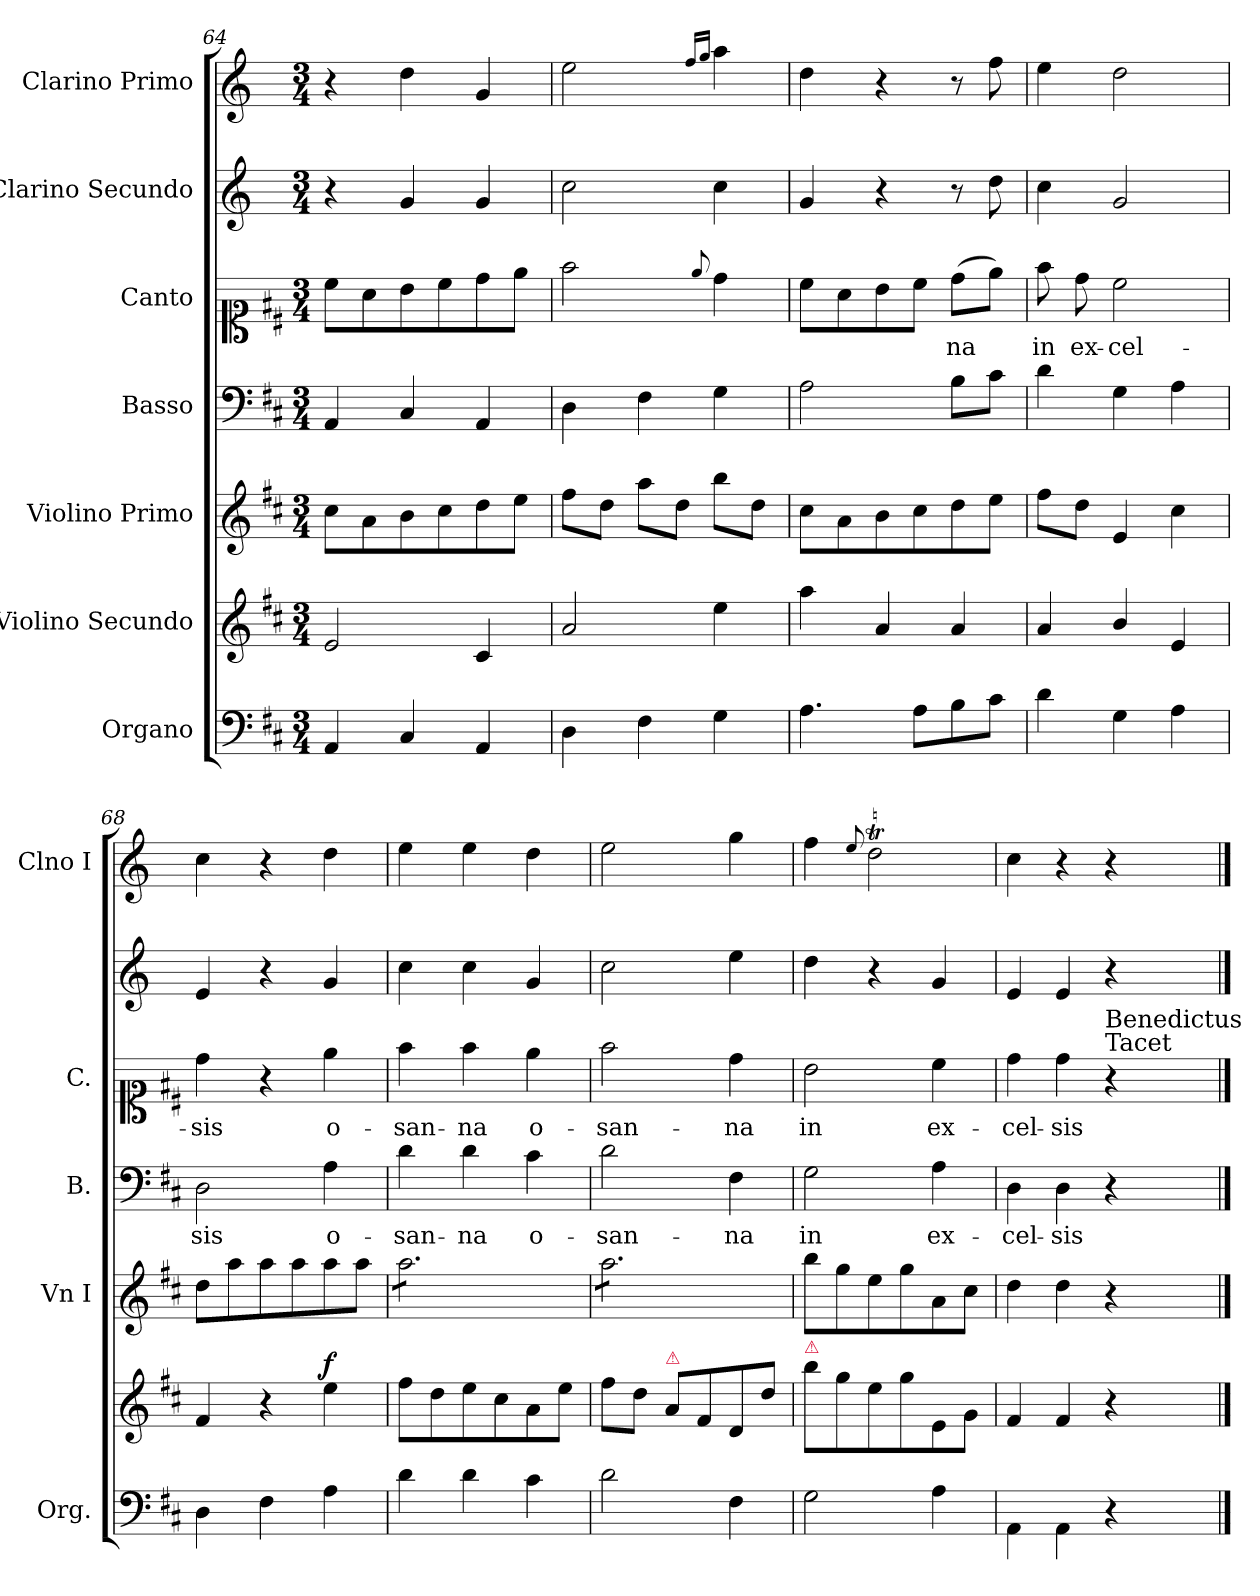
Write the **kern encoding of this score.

**kern	**kern	**dynam	**kern	**dynam	**kern	**text	**dynam	**kern	**text	**dynam	**kern	**dynam	**kern
*part7	*part6	*part6	*part5	*part5	*part4	*part4	*part4	*part3	*part3	*part3	*part2	*part2	*part1
*staff7	*staff6	*staff6	*staff5	*staff5	*staff4	*staff4	*staff4	*staff3	*staff3	*staff3	*staff2	*staff2	*staff1
*I"Organo	*I"Violino Secundo	*	*I"Violino Primo	*	*I"Basso	*	*	*I"Canto	*	*	*I"Clarino Secundo	*	*I"Clarino Primo
*I'Org.	*	*	*I'Vn I	*	*I'B.	*	*	*I'C.	*	*	*	*	*I'Clno I
*clefF4	*clefG2	*	*clefG2	*	*clefF4	*	*	*clefC1	*	*	*clefG2	*	*clefG2
*	*	*	*	*	*	*	*	*	*	*	*ITrd-1c-2	*	*ITrd-1c-2
*k[f#c#]	*k[f#c#]	*	*k[f#c#]	*	*k[f#c#]	*	*	*k[f#c#]	*	*	*k[f#c#]	*	*k[f#c#]
*M3/4	*M3/4	*	*M3/4	*	*M3/4	*	*	*M3/4	*	*	*M3/4	*	*M3/4
=64	=64	=64	=64	=64	=64	=64	=64	=64	=64	=64	=64	=64	=64
4AA/	2e/	.	8cc#\L	.	4AA/	.	.	8cc#\L	.	.	4r	.	4r
.	.	.	8a\	.	.	.	.	8a\	.	.	.	.	.
4C#/	.	.	8b\	.	4C#/	.	.	8b\	.	.	4a/	.	4ee\
.	.	.	8cc#\	.	.	.	.	8cc#\	.	.	.	.	.
4AA/	4c#/	.	8dd\	.	4AA/	.	.	8dd\	.	.	4a/	.	4a/
.	.	.	8ee\J	.	.	.	.	8ee\J	.	.	.	.	.
=65	=65	=65	=65	=65	=65	=65	=65	=65	=65	=65	=65	=65	=65
4D\	2a/	.	8ff#\L	.	4D\	.	.	2ff#\	.	.	2dd\	.	2ff#\
.	.	.	8dd\J	.	.	.	.	.	.	.	.	.	.
4F#\	.	.	8aa\L	.	4F#\	.	.	.	.	.	.	.	.
.	.	.	8dd\J	.	.	.	.	.	.	.	.	.	.
.	.	.	.	.	.	.	.	.	.	.	.	.	16qqgg/LL
.	.	.	.	.	.	.	.	8qqee/	.	.	.	.	16qqaa/JJ
4G\	4ee\	.	8bb\L	.	4G\	.	.	4dd\	.	.	4dd\	.	4bb\
.	.	.	8dd\J	.	.	.	.	.	.	.	.	.	.
=66	=66	=66	=66	=66	=66	=66	=66	=66	=66	=66	=66	=66	=66
4.A\	4aa\	.	8cc#\L	.	2A\	.	.	8cc#\L	.	.	4a/	.	4ee\
.	.	.	8a\	.	.	.	.	8a\	.	.	.	.	.
.	4a/	.	8b\	.	.	.	.	8b\	.	.	4r	.	4r
8A\L	.	.	8cc#\	.	.	.	.	8cc#\J	.	.	.	.	.
8B\	4a/	.	8dd\	.	8B\L	.	.	(8dd\L	-na	.	8r	.	8r
8c#\J	.	.	8ee\J	.	8c#\J	.	.	8ee\J)	.	.	8ee\	.	8gg\
=67	=67	=67	=67	=67	=67	=67	=67	=67	=67	=67	=67	=67	=67
4d\	4a/	.	8ff#\L	.	4d\	.	.	8ff#\	in	.	4dd\	.	4ff#\
.	.	.	8dd\J	.	.	.	.	8dd\	ex-	.	.	.	.
4G\	4b/	.	4e/	.	4G\	.	.	2cc#\	-cel-	.	2a/	.	2ee\
4A\	4e/	.	4cc#\	.	4A\	.	.	.	.	.	.	.	.
=68	=68	=68	=68	=68	=68	=68	=68	=68	=68	=68	=68	=68	=68
!	!	!	!	!LO:DY:a	!	!	!	!	!	!	!	!	!
4D\	4f#/	.	8dd\L	for.	2D\	-sis	.	4dd\	-sis	.	4f#/	.	4dd\
.	.	.	8aa\	.	.	.	.	.	.	.	.	.	.
4F#\	4r	.	8aa\	.	.	.	.	4r	.	.	4r	.	4r
.	.	.	8aa\	.	.	.	.	.	.	.	.	.	.
!	!	!LO:DY:a	!	!	!	!	!LO:DY:a	!	!	!LO:DY:a	!	!LO:DY:a	!
4A\	4ee\	f	8aa\	.	4A\	o-	for	4ee\	o-	for	4a/	for	4ee\
.	.	.	8aa\J	.	.	.	.	.	.	.	.	.	.
=69	=69	=69	=69	=69	=69	=69	=69	=69	=69	=69	=69	=69	=69
*	*	*	*tremolo	*	*	*	*	*	*	*	*	*	*
4d\	8ff#\L	.	8aa\L	.	4d\	-san-	.	4ff#\	-san-	.	4dd\	.	4ff#\
.	8dd\	.	8aa\	.	.	.	.	.	.	.	.	.	.
4d\	8ee\	.	8aa\	.	4d\	-na	.	4ff#\	-na	.	4dd\	.	4ff#\
.	8cc#\	.	8aa\	.	.	.	.	.	.	.	.	.	.
4c#\	8a\	.	8aa\	.	4c#\	o-	.	4ee\	o-	.	4a/	.	4ee\
.	8ee\J	.	8aa\J	.	.	.	.	.	.	.	.	.	.
=70	=70	=70	=70	=70	=70	=70	=70	=70	=70	=70	=70	=70	=70
2d\	8ff#\L	.	8aa\L	.	2d\	-san-	.	2ff#\	-san-	.	2dd\	.	2ff#\
.	8dd\J	.	8aa\	.	.	.	.	.	.	.	.	.	.
!	!LO:TX:a:color=crimson:t=⚠	!	!	!	!	!	!	!	!	!	!	!	!
.	8a/L	.	8aa\	.	.	.	.	.	.	.	.	.	.
.	8f#/	.	8aa\	.	.	.	.	.	.	.	.	.	.
4F#\	8d/	.	8aa\	.	4F#\	-na	.	4dd\	-na	.	4ff#\	.	4aa\
.	8dd\J	.	8aa\J	.	.	.	.	.	.	.	.	.	.
*	*	*	*Xtremolo	*	*	*	*	*	*	*	*	*	*
=71	=71	=71	=71	=71	=71	=71	=71	=71	=71	=71	=71	=71	=71
!	!LO:TX:a:color=crimson:t=⚠	!	!	!	!	!	!	!	!	!	!	!	!
2G\	8bb\L	.	8bb\L	.	2G\	in	.	2b\	in	.	4ee\	.	4gg\
.	8gg\	.	8gg\	.	.	.	.	.	.	.	.	.	.
.	.	.	.	.	.	.	.	.	.	.	.	.	8qqff#/
.	8ee\	.	8ee\	.	.	.	.	.	.	.	4r	.	2eet\
.	8gg\	.	8gg\	.	.	.	.	.	.	.	.	.	.
4A\	8e/	.	8a\	.	4A\	ex-	.	4cc#\	ex-	.	4a/	.	.
.	8g/J	.	8cc#\J	.	.	.	.	.	.	.	.	.	.
=72	=72	=72	=72	=72	=72	=72	=72	=72	=72	=72	=72	=72	=72
4AA\	4f#/	.	4dd\	.	4D\	-cel-	.	4dd\	-cel-	.	4f#/	.	4dd\
4AA\	4f#/	.	4dd\	.	4D\	-sis	.	4dd\	-sis	.	4f#/	.	4r
!	!	!	!	!	!	!	!	!LO:TX:a:t=Benedictus \nTacet	!	!	!	!	!
4r	4r	.	4r	.	4r	.	.	4r	.	.	4r	.	4r
==	==	==	==	==	==	==	==	==	==	==	==	==	==
*-	*-	*-	*-	*-	*-	*-	*-	*-	*-	*-	*-	*-	*-
